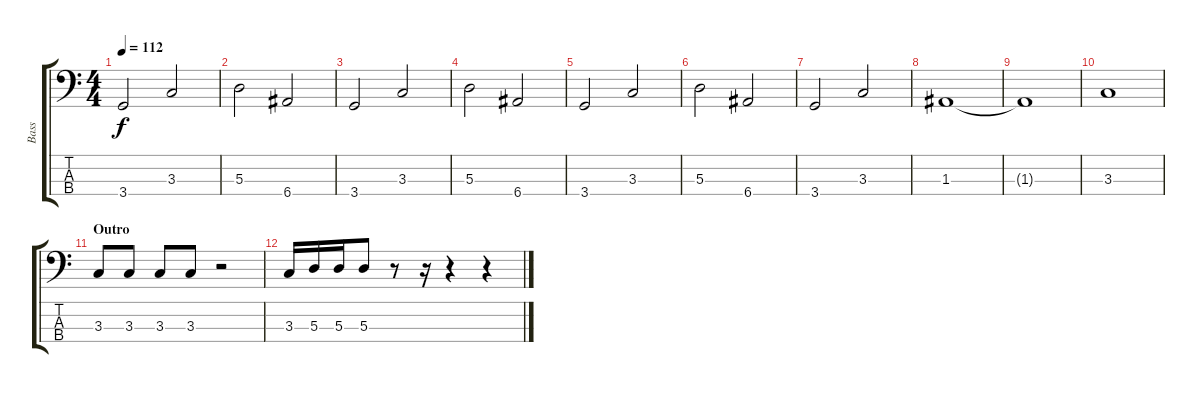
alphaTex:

\track ("Bass" "Bass") {instrument slapbass2}
\staff {score tabs}
\tuning (G2 D2 A1 E1) {hide}
\ts (4 4)
\tempo 112
\clef f4
\ks c
3.4.2{dy f} 3.3.2 |
5.3.2 6.4.2 |
3.4.2 3.3.2 |
5.3.2 6.4.2 |
3.4.2 3.3.2 |
5.3.2 6.4.2 |
3.4.2 3.3.2 |
1.3.1 |
1.3{t}.1 |
3.3.1 |
\section ("" "Outro")
3.3.8 3.3.8 3.3.8 3.3.8 r.2 |
3.3.16 5.3.16 5.3.16 5.3.8 r.8 r.16 r.4 r.4
